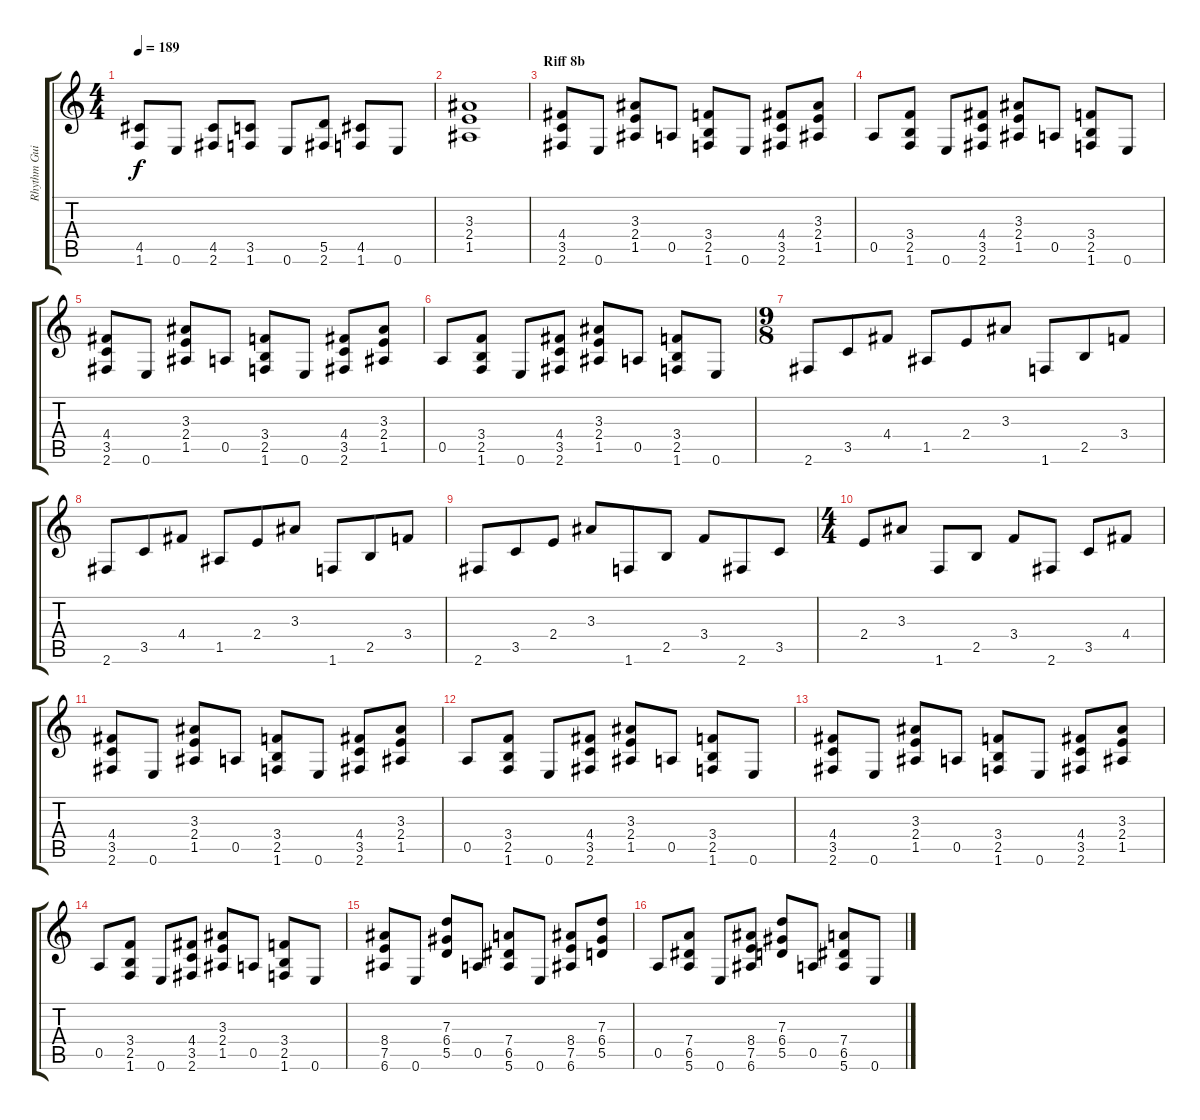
\track ("Rhythm Guitar 2" "Rhythm Gui") {instrument distortionguitar}
\staff {score tabs}
\tuning (E4 B3 G3 D3 A2 E2) {hide}
\ts (4 4)
\tempo 189
\clef g2
\ks c
(4.5 1.6).8{dy f} 0.6.8 (4.5 2.6).8 (3.5 1.6).8 0.6.8 (5.5 2.6).8 (4.5 1.6).8 0.6.8 |
(3.3 2.4 1.5).1 |
\section ("" "Riff 8b")
(4.4 3.5 2.6).8 0.6.8 (3.3 2.4 1.5).8 0.5.8 (3.4 2.5 1.6).8 0.6.8 (4.4 3.5 2.6).8 (3.3 2.4 1.5).8 |
0.5.8 (3.4 2.5 1.6).8 0.6.8 (4.4 3.5 2.6).8 (3.3 2.4 1.5).8 0.5.8 (3.4 2.5 1.6).8 0.6.8 |
(4.4 3.5 2.6).8 0.6.8 (3.3 2.4 1.5).8 0.5.8 (3.4 2.5 1.6).8 0.6.8 (4.4 3.5 2.6).8 (3.3 2.4 1.5).8 |
0.5.8 (3.4 2.5 1.6).8 0.6.8 (4.4 3.5 2.6).8 (3.3 2.4 1.5).8 0.5.8 (3.4 2.5 1.6).8 0.6.8 |
\ts (9 8)
2.6.8 3.5.8 4.4.8 1.5.8 2.4.8 3.3.8 1.6.8 2.5.8 3.4.8 |
2.6.8 3.5.8 4.4.8 1.5.8 2.4.8 3.3.8 1.6.8 2.5.8 3.4.8 |
2.6.8 3.5.8 2.4.8 3.3.8 1.6.8 2.5.8 3.4.8 2.6.8 3.5.8 |
\ts (4 4)
2.4.8 3.3.8 1.6.8 2.5.8 3.4.8 2.6.8 3.5.8 4.4.8 |
(4.4 3.5 2.6).8 0.6.8 (3.3 2.4 1.5).8 0.5.8 (3.4 2.5 1.6).8 0.6.8 (4.4 3.5 2.6).8 (3.3 2.4 1.5).8 |
0.5.8 (3.4 2.5 1.6).8 0.6.8 (4.4 3.5 2.6).8 (3.3 2.4 1.5).8 0.5.8 (3.4 2.5 1.6).8 0.6.8 |
(4.4 3.5 2.6).8 0.6.8 (3.3 2.4 1.5).8 0.5.8 (3.4 2.5 1.6).8 0.6.8 (4.4 3.5 2.6).8 (3.3 2.4 1.5).8 |
0.5.8 (3.4 2.5 1.6).8 0.6.8 (4.4 3.5 2.6).8 (3.3 2.4 1.5).8 0.5.8 (3.4 2.5 1.6).8 0.6.8 |
(8.4 7.5 6.6).8 0.6.8 (7.3 6.4 5.5).8 0.5.8 (7.4 6.5 5.6).8 0.6.8 (8.4 7.5 6.6).8 (7.3 6.4 5.5).8 |
0.5.8 (7.4 6.5 5.6).8 0.6.8 (8.4 7.5 6.6).8 (7.3 6.4 5.5).8 0.5.8 (7.4 6.5 5.6).8 0.6.8
